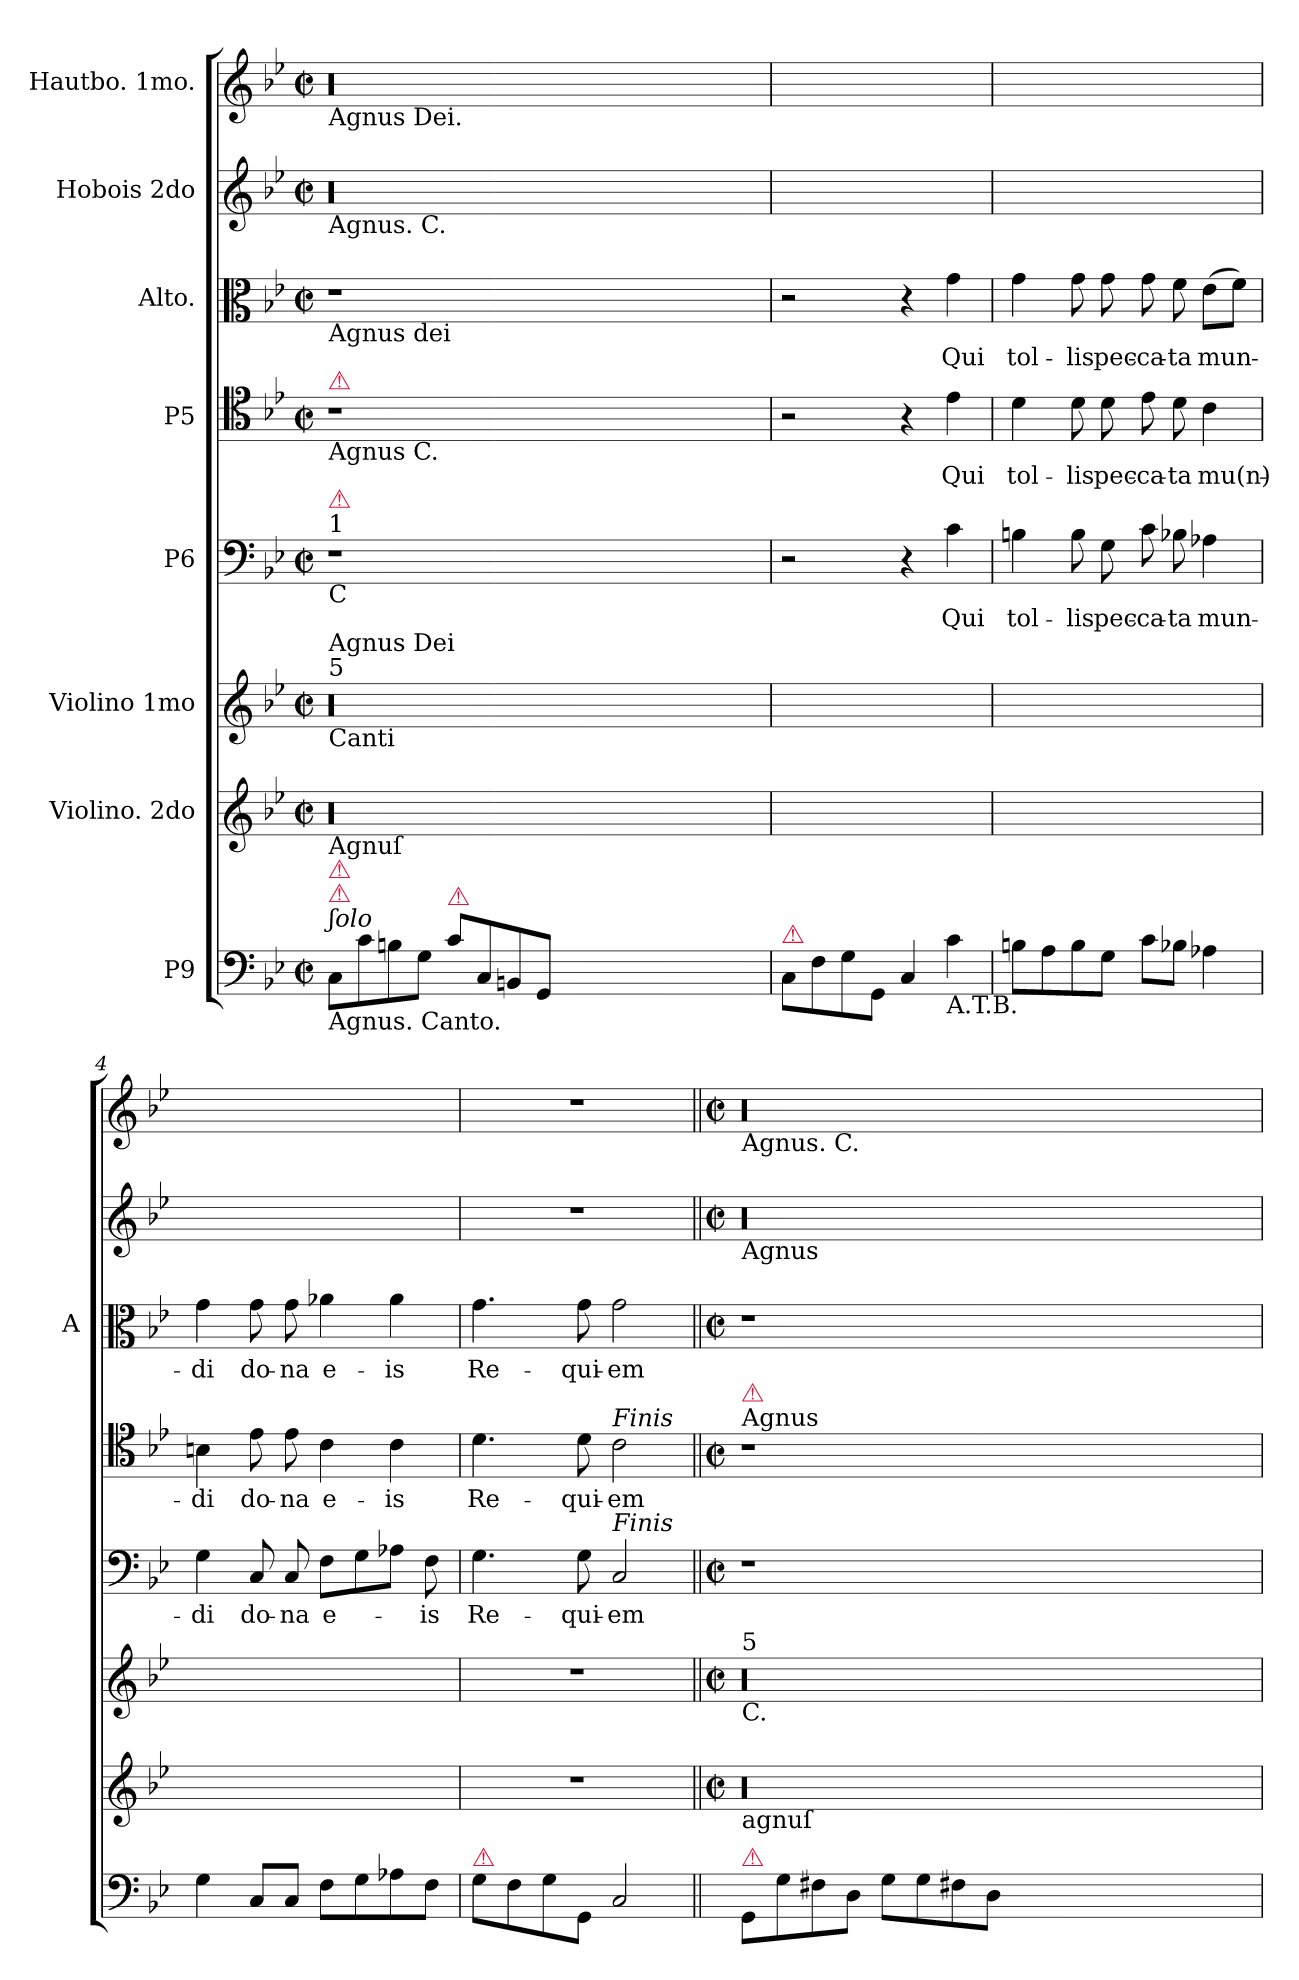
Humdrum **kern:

**kern	**kern	**kern	**kern	**text	**kern	**text	**kern	**text	**kern	**kern
*part8	*part7	*part6	*part5	*part5	*part4	*part4	*part3	*part3	*part2	*part1
*staff8	*staff7	*staff6	*staff5	*staff5	*staff4	*staff4	*staff3	*staff3	*staff2	*staff1
*I"P9	*I"Violino. 2do	*I"Violino 1mo	*I"P6	*	*I"P5	*	*I"Alto.	*	*I"Hobois 2do	*I"Hautbo. 1mo.
*	*	*	*	*	*	*	*I'A	*	*	*
*clefF4	*clefG2	*clefG2	*clefF4	*	*clefC4	*	*clefC3	*	*clefG2	*clefG2
*k[b-e-]	*k[b-e-]	*k[b-e-]	*k[b-e-]	*	*k[b-e-]	*	*k[b-e-]	*	*k[b-e-]	*k[b-e-]
*B-:	*B-:	*B-:	*B-:	*	*B-:	*	*B-:	*	*B-:	*B-:
*M2/2	*M2/2	*M2/2	*M2/2	*	*M2/2	*	*M2/2	*	*M2/2	*M2/2
*met(c|)	*met(c|)	*met(c|)	*met(c|)	*	*met(c|)	*	*met(c|)	*	*met(c|)	*met(c|)
=1	=1	=1	=1	=1	=1	=1	=1	=1	=1	=1
!	!	!	!	!	!	!	!	!	!	!LO:TX:b:t=Agnus Dei.
!	!	!	!	!	!	!	!	!	!LO:TX:b:t=Agnus. C.	!
!	!	!	!	!	!	!	!LO:TX:b:t=Agnus dei	!	!	!
!	!	!	!	!	!LO:TX:a:color=crimson:t=⚠	!	!	!	!	!
!	!	!	!	!	!LO:TX:b:t=Agnus C.	!	!	!	!	!
!	!	!	!LO:TX:b:t=C	!	!	!	!	!	!	!
!	!	!	!LO:TX:a:t=1	!	!	!	!	!	!	!
!	!	!	!LO:TX:a:color=crimson:t=⚠	!	!	!	!	!	!	!
!	!	!LO:TX:b:t=Canti	!	!	!	!	!	!	!	!
!	!	!LO:TX:a:t=5	!	!	!	!	!	!	!	!
!	!	!LO:TX:a:t=Agnus Dei	!	!	!	!	!	!	!	!
!	!LO:TX:b:t=Agnuſ	!	!	!	!	!	!	!	!	!
!LO:TX:a:i:t=ʃolo	!	!	!	!	!	!	!	!	!	!
!LO:TX:b:t=Agnus. Canto.	!	!	!	!	!	!	!	!	!	!
!LO:TX:a:color=crimson:t=⚠	!	!	!	!	!	!	!	!	!	!
!LO:TX:a:color=crimson:t=⚠	!	!	!	!	!	!	!	!	!	!
8C/L	00r	00r	1r	.	1r	.	1r	.	00r	00r
8c\	.	.	.	.	.	.	.	.	.	.
8Bn\	.	.	.	.	.	.	.	.	.	.
8G\J	.	.	.	.	.	.	.	.	.	.
!LO:TX:a:color=crimson:t=⚠	!	!	!	!	!	!	!	!	!	!
8c\L	.	.	.	.	.	.	.	.	.	.
8C/	.	.	.	.	.	.	.	.	.	.
8BBn/	.	.	.	.	.	.	.	.	.	.
8GG/J	.	.	.	.	.	.	.	.	.	.
0.ryy	.	.	0.ryy	.	0.ryy	.	0.ryy	.	.	.
=2	=2	=2	=2	=2	=2	=2	=2	=2	=2	=2
!LO:TX:a:color=crimson:t=⚠	!	!	!	!	!	!	!	!	!	!
8C\L	1ryy	1ryy	2r	.	2r	.	2r	.	1ryy	1ryy
8F\	.	.	.	.	.	.	.	.	.	.
8G\	.	.	.	.	.	.	.	.	.	.
8GG/J	.	.	.	.	.	.	.	.	.	.
4C/	.	.	4r	.	4r	.	4r	.	.	.
!LO:TX:b:t=A.T.B.	!	!	!	!	!	!	!	!	!	!
4c\	.	.	4c\	Qui	4e-\	Qui	4g\	Qui	.	.
=3	=3	=3	=3	=3	=3	=3	=3	=3	=3	=3
8Bn\L	1ryy	1ryy	4Bn\	tol-	4d\	tol-	4g\	tol-	1ryy	1ryy
8A\	.	.	.	.	.	.	.	.	.	.
8B\	.	.	8B\	-lis	8d\	-lis	8g\	-lis	.	.
8G\J	.	.	8G\	pec-	8d\	pec-	8g\	pec-	.	.
8c\L	.	.	8c\	-ca-	8e-\	-ca-	8g\	-ca-	.	.
8B-X\J	.	.	8B-X\	-ta	8d\	-ta	8f\	-ta	.	.
4A-X\	.	.	4A-X\	mun-	4c\	mu(n)-	(8e-\L	mun-	.	.
.	.	.	.	.	.	.	8f\J)	.	.	.
=4	=4	=4	=4	=4	=4	=4	=4	=4	=4	=4
4G\	1ryy	1ryy	4G\	-di	4Bn\	-di	4g\	-di	1ryy	1ryy
8C/L	.	.	8C/	do-	8e-\	do-	8g\	do-	.	.
8C/J	.	.	8C/	-na	8e-\	-na	8g\	-na	.	.
8F\L	.	.	8F\L	e-	4c\	e-	4a-X\	e-	.	.
8G\	.	.	8G\	.	.	.	.	.	.	.
8A-X\	.	.	8A-X\J	.	4c\	-is	4a-\	-is	.	.
8F\J	.	.	8F\	-is	.	.	.	.	.	.
=5	=5	=5	=5	=5	=5	=5	=5	=5	=5	=5
!LO:TX:a:color=crimson:t=⚠	!	!	!	!	!	!	!	!	!	!
8G\L	1r	1r	4.G\	Re-	4.d\	Re-	4.g\	Re-	1r	1r
8F\	.	.	.	.	.	.	.	.	.	.
8G\	.	.	.	.	.	.	.	.	.	.
8GG/J	.	.	8G\	-qui-	8d\	-qui-	8g\	-qui-	.	.
!	!	!	!	!	!LO:TX:a:i:t=Finis	!	!	!	!	!
!	!	!	!LO:TX:a:i:t=Finis	!	!	!	!	!	!	!
2C/	.	.	2C/	-em	2c\	-em	2g\	-em	.	.
=6||	=6||	=6||	=6||	=6||	=6||	=6||	=6||	=6||	=6||	=6||
*	*M2/2	*M2/2	*M2/2	*	*M2/2	*	*M2/2	*	*M2/2	*M2/2
*	*met(c|)	*met(c|)	*met(c|)	*	*met(c|)	*	*met(c|)	*	*met(c|)	*met(c|)
!	!	!	!	!	!	!	!	!	!	!LO:TX:b:t=Agnus. C.
!	!	!	!	!	!	!	!	!	!LO:TX:b:t=Agnus	!
!	!	!	!	!	!LO:TX:a:t=Agnus	!	!	!	!	!
!	!	!	!	!	!LO:TX:a:color=crimson:t=⚠	!	!	!	!	!
!	!	!LO:TX:b:t=C.	!	!	!	!	!	!	!	!
!	!	!LO:TX:a:t=5	!	!	!	!	!	!	!	!
!	!LO:TX:b:t=agnuſ	!	!	!	!	!	!	!	!	!
!LO:TX:a:color=crimson:t=⚠	!	!	!	!	!	!	!	!	!	!
8GG/L	00r	00r	1r	.	1r	.	1r	.	00r	00r
8G\	.	.	.	.	.	.	.	.	.	.
8F#X\	.	.	.	.	.	.	.	.	.	.
8D\J	.	.	.	.	.	.	.	.	.	.
8G\L	.	.	.	.	.	.	.	.	.	.
8G\	.	.	.	.	.	.	.	.	.	.
8F#X\	.	.	.	.	.	.	.	.	.	.
8D\J	.	.	.	.	.	.	.	.	.	.
0.ryy	.	.	0.ryy	.	0.ryy	.	0.ryy	.	.	.
=	=	=	=	=	=	=	=	=	=	=
*-	*-	*-	*-	*-	*-	*-	*-	*-	*-	*-
